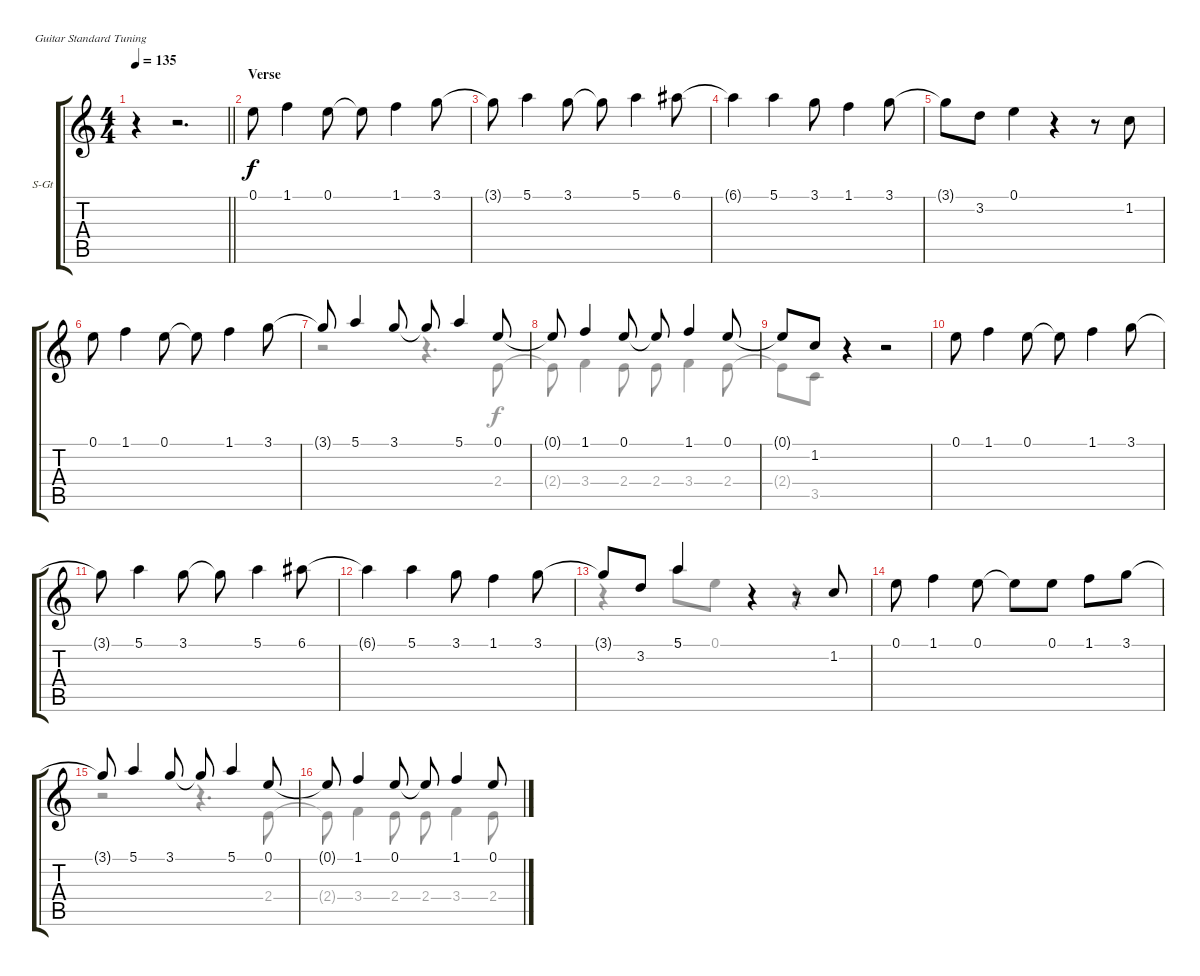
\bracketExtendMode groupsimilarinstruments
\firstSystemTrackNameOrientation horizontal
\otherSystemsTrackNameOrientation horizontal
\track ("Vocal" "S-Gt") {instrument acousticgrandpiano}
\staff {score tabs}
\tuning (E4 B3 G3 D3 A2 E2)
\displaytranspose 12
\voice
\ts (4 4)
\tempo 135
\clef g2
\barLineRight lightlight
\ks c
r.4{dy f} r.2{d} |
\section ("" "Verse")
0.1.8 1.1.4 0.1.8 0.1{t}.8 1.1.4 3.1.8 |
3.1{t}.8 5.1.4 3.1.8 3.1{t}.8 5.1.4 6.1.8 |
6.1{t}.4 5.1.4 3.1.8 1.1.4 3.1.8 |
3.1{t}.8 3.2.8 0.1.4 r.4 r.8 1.2.8 |
0.1.8 1.1.4 0.1.8 0.1{t}.8 1.1.4 3.1.8 |
3.1{t}.8 5.1.4 3.1.8 3.1{t}.8 5.1.4 0.1.8 |
0.1{t}.8 1.1.4 0.1.8 0.1{t}.8 1.1.4 0.1.8 |
0.1{t}.8 1.2.8 r.4 r.2 |
0.1.8 1.1.4 0.1.8 0.1{t}.8 1.1.4 3.1.8 |
3.1{t}.8 5.1.4 3.1.8 3.1{t}.8 5.1.4 6.1.8 |
6.1{t}.4 5.1.4 3.1.8 1.1.4 3.1.8 |
3.1{t}.8 3.2.8 5.1.4 r.4 r.8 1.2.8 |
0.1.8 1.1.4 0.1.8 0.1{t}.8 0.1.8 1.1.8 3.1.8 |
3.1{t}.8 5.1.4 3.1.8 3.1{t}.8 5.1.4 0.1.8 |
0.1{t}.8 1.1.4 0.1.8 0.1{t}.8 1.1.4 0.1.8
\voice
\clef g2
\ottava regular
\simile none
\barLineRight lightlight
\ks c
|
|
|
|
|
|
r.2 r.4{d} 2.4.8 |
2.4{t}.8 3.4.4 2.4.8 2.4.8 3.4.4 2.4.8 |
2.4{t}.8 3.5.8 r.4 r.2 |
|
|
|
r.4 5.1.8 0.1.8 r.4 r.4 |
|
r.2 r.4{d} 2.4.8 |
2.4{t}.8 3.4.4 2.4.8 2.4.8 3.4.4 2.4.8
